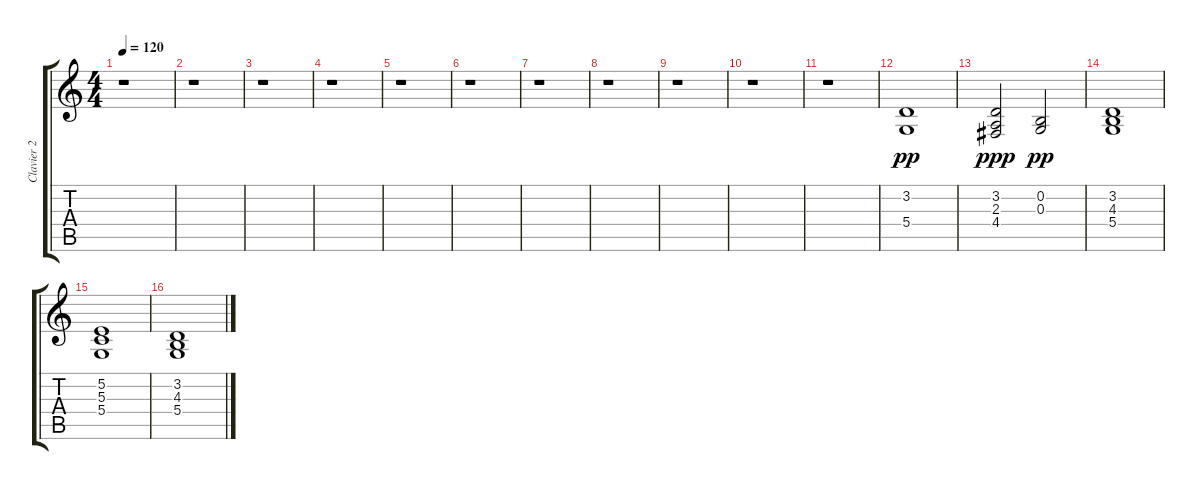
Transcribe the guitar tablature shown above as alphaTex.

\track ("Clavier 2" "Clavier 2") {instrument stringensemble2}
\staff {score tabs}
\tuning (E4 B3 G3 D3 A2 E2) {hide}
\ts (4 4)
\tempo 120
\clef g2
\ks c
r.1{dy pp} |
r.1 |
r.1 |
r.1 |
r.1 |
r.1 |
r.1 |
r.1 |
r.1 |
r.1 |
r.1 |
(3.2 5.4).1 |
(3.2 2.3 4.4).2{dy ppp} (0.2 0.3).2{dy pp} |
(3.2 4.3 5.4).1 |
(5.2 5.3 5.4).1 |
(3.2 4.3 5.4).1
